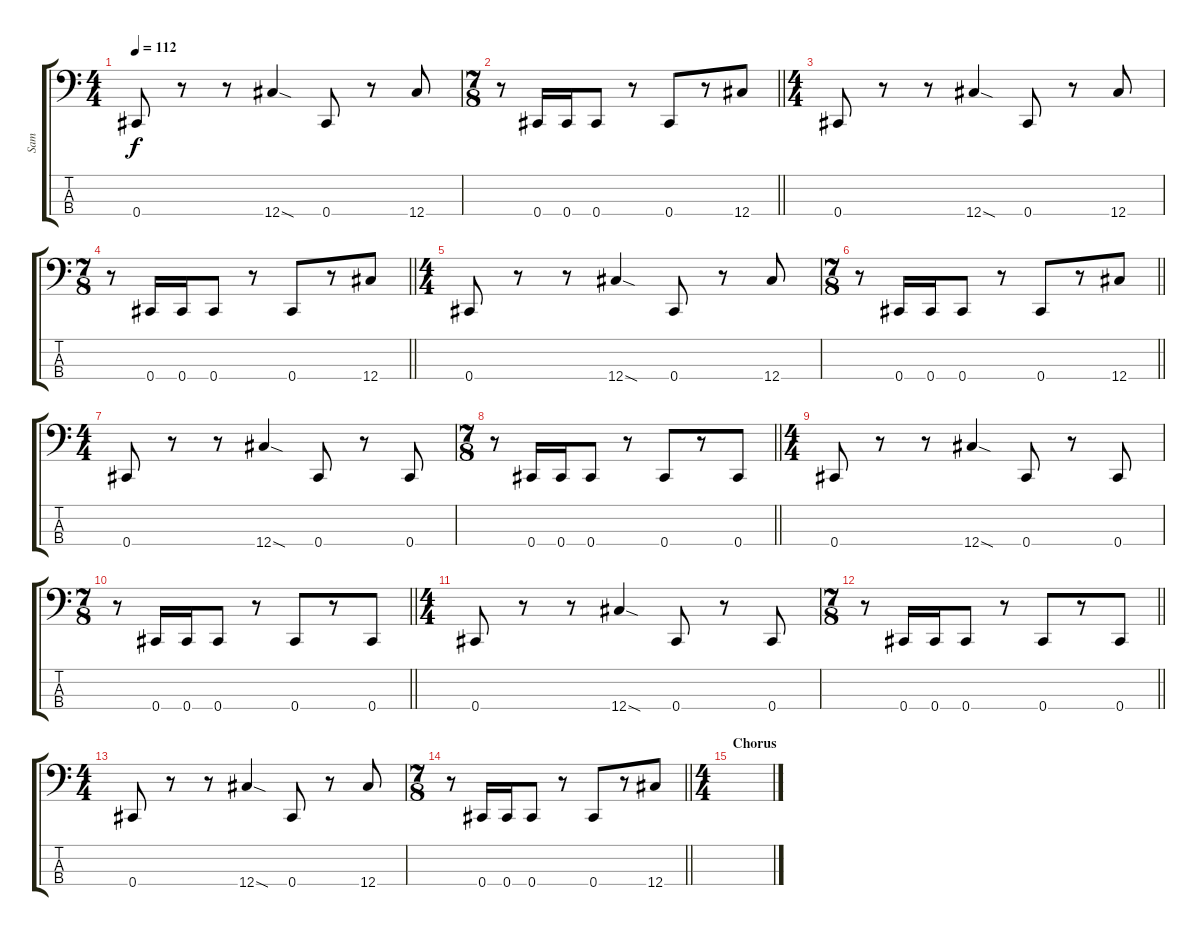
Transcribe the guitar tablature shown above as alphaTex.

\track ("Sam" "Sam") {instrument electricbassfinger}
\staff {score tabs}
\tuning (E2 B1 Gb0 Db1) {hide}
\ts (4 4)
\tempo 112
\clef f4
\ks c
0.4.8{dy f} r.8 r.8 12.4{sod}.4 0.4.8 r.8 12.4.8 |
\ts (7 8)
\barLineRight lightlight
r.8 0.4.16 0.4.16 0.4.8 r.8 0.4.8 r.8 12.4.8 |
\ts (4 4)
0.4.8 r.8 r.8 12.4{sod}.4 0.4.8 r.8 12.4.8 |
\ts (7 8)
\barLineRight lightlight
r.8 0.4.16 0.4.16 0.4.8 r.8 0.4.8 r.8 12.4.8 |
\ts (4 4)
0.4.8 r.8 r.8 12.4{sod}.4 0.4.8 r.8 12.4.8 |
\ts (7 8)
\barLineRight lightlight
r.8 0.4.16 0.4.16 0.4.8 r.8 0.4.8 r.8 12.4.8 |
\ts (4 4)
\section ("" "")
0.4.8 r.8 r.8 12.4{sod}.4 0.4.8 r.8 0.4.8 |
\ts (7 8)
\barLineRight lightlight
r.8 0.4.16 0.4.16 0.4.8 r.8 0.4.8 r.8 0.4.8 |
\ts (4 4)
0.4.8 r.8 r.8 12.4{sod}.4 0.4.8 r.8 0.4.8 |
\ts (7 8)
\barLineRight lightlight
r.8 0.4.16 0.4.16 0.4.8 r.8 0.4.8 r.8 0.4.8 |
\ts (4 4)
0.4.8 r.8 r.8 12.4{sod}.4 0.4.8 r.8 0.4.8 |
\ts (7 8)
\barLineRight lightlight
r.8 0.4.16 0.4.16 0.4.8 r.8 0.4.8 r.8 0.4.8 |
\ts (4 4)
0.4.8 r.8 r.8 12.4{sod}.4 0.4.8 r.8 12.4.8 |
\ts (7 8)
\barLineRight lightlight
r.8 0.4.16 0.4.16 0.4.8 r.8 0.4.8 r.8 12.4.8 |
\ts (4 4)
\section ("" "Chorus")
